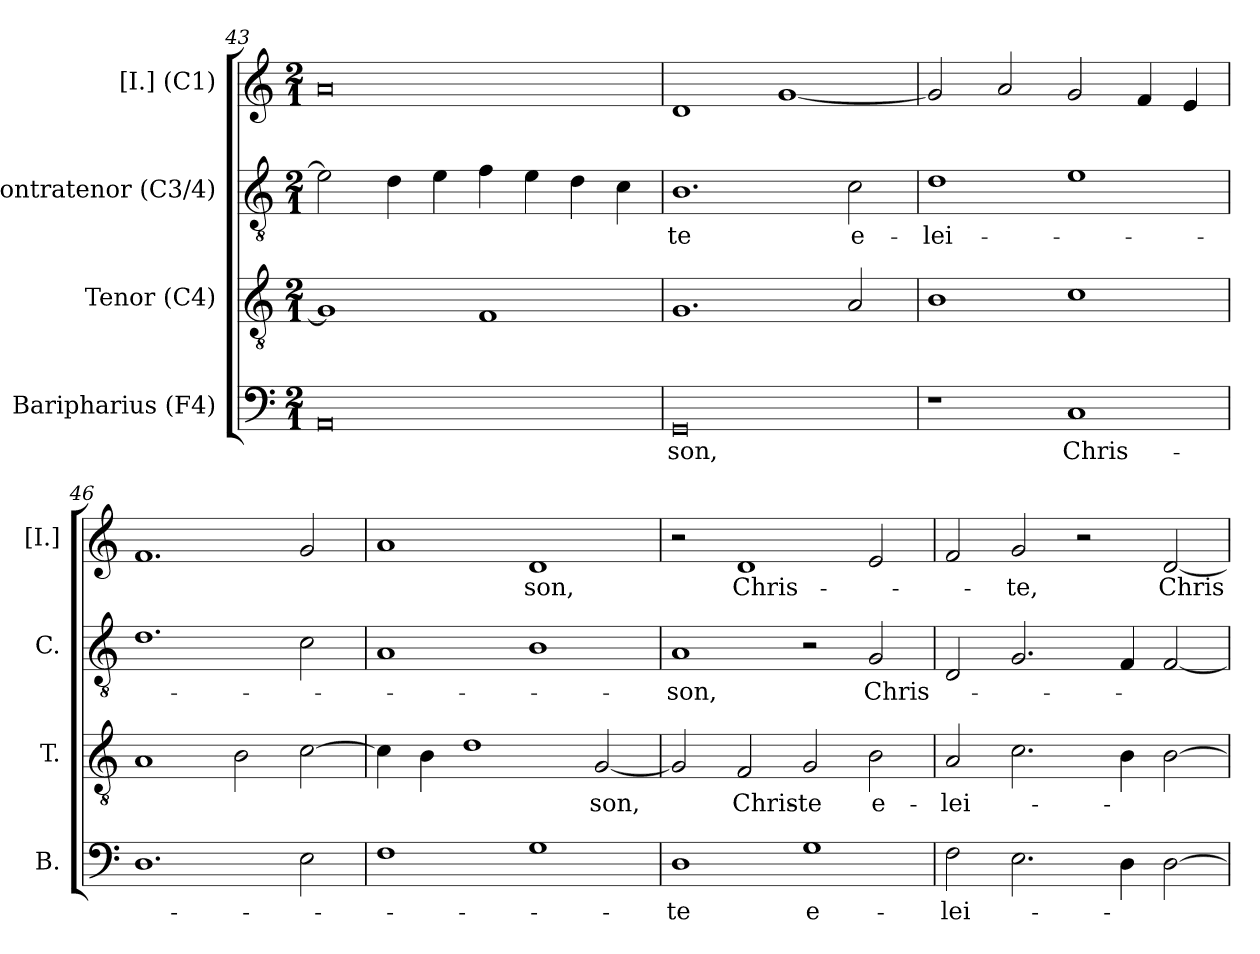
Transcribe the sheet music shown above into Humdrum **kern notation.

**kern	**text	**kern	**text	**kern	**text	**kern	**text
*part4	*part4	*part3	*part3	*part2	*part2	*part1	*part1
*staff4	*staff4	*staff3	*staff3	*staff2	*staff2	*staff1	*staff1
*I"Baripharius (F4)	*	*I"Tenor (C4)	*	*I"Contratenor (C3/4)	*	*I"[I.] (C1)	*
*I'B.	*	*I'T.	*	*I'C.	*	*I'[I.]	*
*clefF4	*	*clefGv2	*	*clefGv2	*	*clefG2	*
*	*	*ITrd7c12	*	*ITrd7c12	*	*	*
*k[]	*	*k[]	*	*k[]	*	*k[]	*
*C:	*	*C:	*	*C:	*	*C:	*
*M2/1	*	*M2/1	*	*M2/1	*	*M2/1	*
=43	=43	=43	=43	=43	=43	=43	=43
0AAi	.	1GGi]	.	2Ei\]	.	0ai	.
.	.	.	.	4Di\	.	.	.
.	.	.	.	4Ei\	.	.	.
.	.	1FFi	.	4Fi\	.	.	.
.	.	.	.	4Ei\	.	.	.
.	.	.	.	4Di\	.	.	.
.	.	.	.	4Ci\	.	.	.
=44	=44	=44	=44	=44	=44	=44	=44
!	!LO:LY:b:color=#000000	!	!	!	!	!	!
!	!	!	!	!	!LO:LY:b:color=#000000	!	!
0GGi	-son,	1.GGi	.	1.BBi	-te	1di	.
.	.	.	.	.	.	[1gi	.
!	!	!	!	!	!LO:LY:b:color=#000000	!	!
.	.	2AAi/	.	2Ci\	e-	.	.
=45	=45	=45	=45	=45	=45	=45	=45
!	!	!	!	!	!LO:LY:b:color=#000000	!	!
1r	.	1BBi	.	1Di	-lei-	2gi/]	.
.	.	.	.	.	.	2ai/	.
!	!LO:LY:b:color=#000000	!	!	!	!	!	!
1Ci	Chris-	1Ci	.	1Ei	.	2gi/	.
.	.	.	.	.	.	4fi/	.
.	.	.	.	.	.	4ei/	.
!!LO:LB:g=z
=46	=46	=46	=46	=46	=46	=46	=46
1.Di	.	1AAi	.	1.Di	.	1.fi	.
.	.	2BBi\	.	.	.	.	.
2Ei\	.	[2Ci\	.	2Ci\	.	2gi/	.
=47	=47	=47	=47	=47	=47	=47	=47
1Fi	.	4Ci\]	.	1AAi	.	1ai	.
.	.	4BBi\	.	.	.	.	.
.	.	1Di	.	.	.	.	.
!	!	!	!	!	!	!	!LO:LY:b:color=#000000
1Gi	.	.	.	1BBi	.	1di	-son,
!	!	!	!LO:LY:b:color=#000000	!	!	!	!
.	.	[2GGi/	-son,	.	.	.	.
=48	=48	=48	=48	=48	=48	=48	=48
!	!LO:LY:b:color=#000000	!	!	!	!	!	!
!	!	!	!	!	!LO:LY:b:color=#000000	!	!
1Di	-te	2GGi/]	.	1AAi	-son,	2r	.
!	!	!	!LO:LY:b:color=#000000	!	!	!	!
!	!	!	!	!	!	!	!LO:LY:b:color=#000000
.	.	2FFi/	Chris-	.	.	1di	Chris-
!	!LO:LY:b:color=#000000	!	!	!	!	!	!
!	!	!	!LO:LY:b:color=#000000	!	!	!	!
1Gi	e-	2GGi/	-te	2r	.	.	.
!	!	!	!LO:LY:b:color=#000000	!	!	!	!
!	!	!	!	!	!LO:LY:b:color=#000000	!	!
.	.	2BBi\	e-	2GGi/	Chris-	2ei/	.
=49	=49	=49	=49	=49	=49	=49	=49
!	!LO:LY:b:color=#000000	!	!	!	!	!	!
!	!	!	!LO:LY:b:color=#000000	!	!	!	!
2Fi\	-lei-	2AAi/	-lei-	2DDi/	.	2fi/	.
!	!	!	!	!	!	!	!LO:LY:b:color=#000000
2.Ei\	.	2.Ci\	.	2.GGi/	.	2gi/	-te,
.	.	.	.	.	.	2r	.
4Di\	.	4BBi\	.	4FFi/	.	.	.
!	!	!	!	!	!	!	!LO:LY:b:color=#000000
[2Di\	.	[2BBi\	.	[2FFi/	.	[2di/	Chris-
=	=	=	=	=	=	=	=
*-	*-	*-	*-	*-	*-	*-	*-
